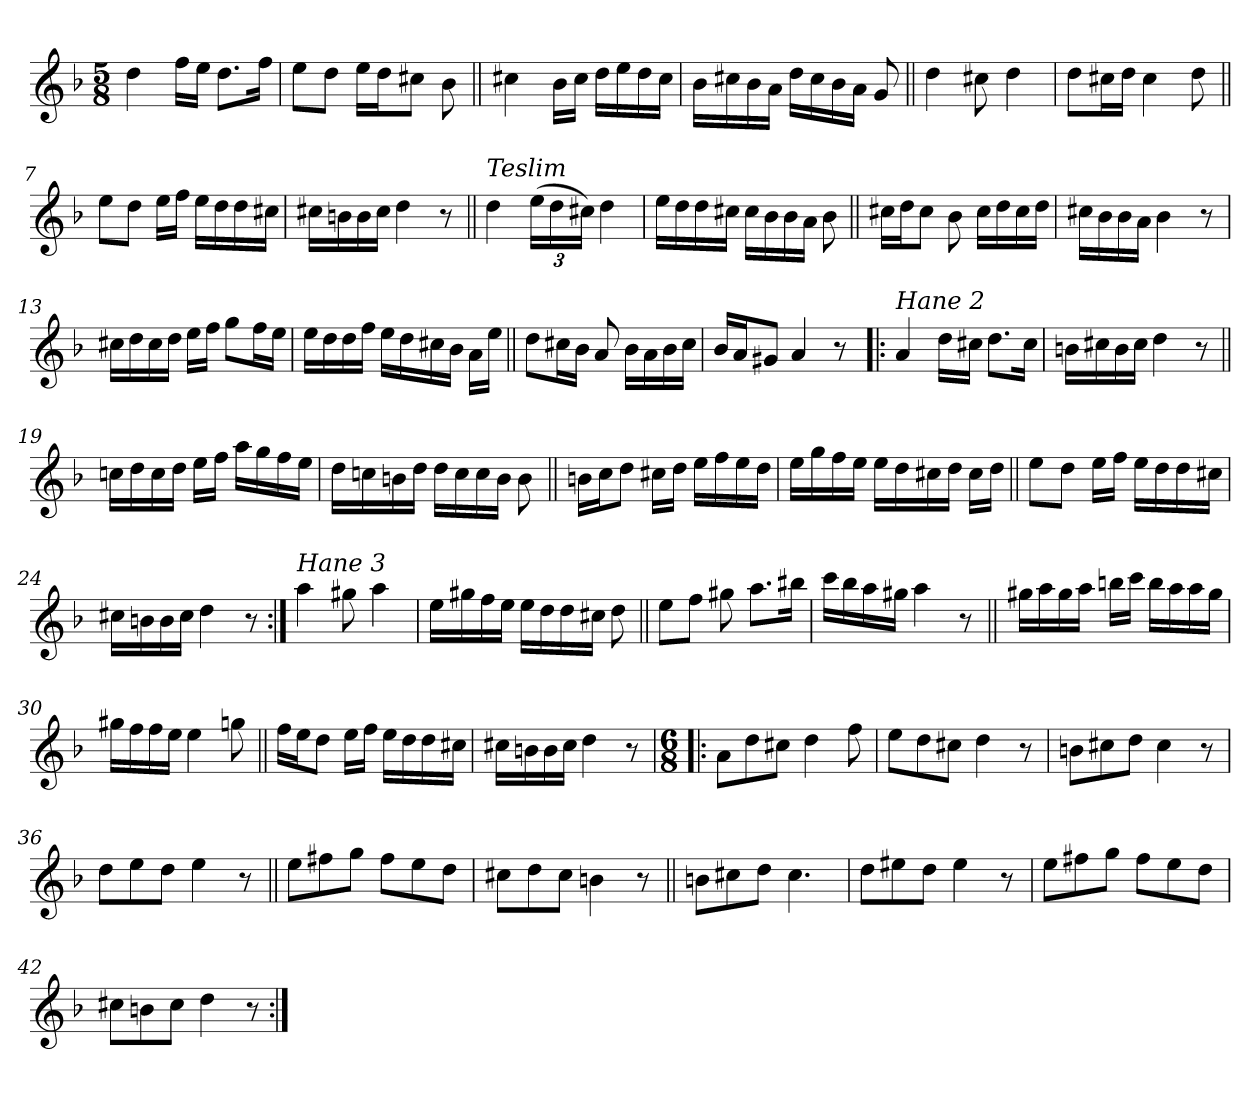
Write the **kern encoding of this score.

**kern
*part1
*staff1
*clefG2
*k[b-]
*F:
*M5/8
=1
4dd\
16ff\LL
16ee\JJ
8.dd\L
16ff\Jk
=2
8ee\L
8dd\J
16ee\LL
16dd\J
8cc#X\J
8b-\
=3||
4cc#X\
16b-\LL
16cc#\JJ
16dd\LL
16ee\
16dd\
16cc#\JJ
=4
16b-\LL
16cc#X\
16b-\
16a\JJ
16dd\LL
16cc#\
16b-\
16a\JJ
8g/
!!LO:LB:g=z
=5||
4dd\
8cc#X\
4dd\
=6
8dd\L
16cc#X\L
16dd\JJ
4cc#\
8dd\
=7||
8ee\L
8dd\J
16ee\LL
16ff\JJ
16ee\LL
16dd\
16dd\
16cc#X\JJ
=8
16cc#X\LL
16bn\
16b\
16cc#\JJ
4dd\
8r
!!LO:LB:g=z
=9||
!LO:TX:a:i:t=Teslim
4dd\
*Xbrackettup
(>24ee\LL
24dd\
24cc#X\JJ)
4dd\
=10
16ee\LL
16dd\
16dd\
16cc#X\JJ
16cc#\LL
16b-\
16b-\
16a\JJ
8b-\
=11||
16cc#X\LL
16dd\J
8cc#\J
8b-\
16cc#\LL
16dd\
16cc#\
16dd\JJ
=12
16cc#X\LL
16b-\
16b-\
16a\JJ
4b-\
8r
=13
16cc#X\LL
16dd\
16cc#\
16dd\JJ
16ee\LL
16ff\JJ
8gg\L
16ff\L
16ee\JJ
!!LO:LB:g=z
=14
16ee\LL
16dd\
16dd\
16ff\JJ
16ee\LL
16dd\
16cc#X\
16b-\JJ
16a\LL
16ee\JJ
=15||
8dd\L
16cc#X\L
16b-\JJ
8a/
16b-\LL
16a\
16b-\
16cc#\JJ
=16
16b-/LL
16a/J
8g#X/J
4a/
8r
=17!|:
!LO:TX:a:i:t=Hane 2
4a/
16dd\LL
16cc#X\JJ
8.dd\L
16cc#\Jk
=18
16bn\LL
16cc#X\
16b\
16cc#\JJ
4dd\
8r
!!LO:LB:g=z
=19||
16ccn\LL
16dd\
16cc\
16dd\JJ
16ee\LL
16ff\JJ
16aa\LL
16gg\
16ff\
16ee\JJ
=20
16dd\LL
16ccn\
16bn\
16dd\JJ
16dd\LL
16cc\
16cc\
16b\JJ
8b\
=21||
16bn\LL
16cc\J
8dd\J
16cc#X\LL
16dd\JJ
16ee\LL
16ff\
16ee\
16dd\JJ
=22
16ee\LL
16gg\
16ff\
16ee\JJ
16ee\LL
16dd\
16cc#X\
16dd\JJ
16cc#\LL
16dd\JJ
!!LO:LB:g=z
=23||
8ee\L
8dd\J
16ee\LL
16ff\JJ
16ee\LL
16dd\
16dd\
16cc#X\JJ
=24
16cc#X\LL
16bn\
16b\
16cc#\JJ
4dd\
8r
=25:|!
!LO:TX:a:i:t=Hane 3
4aa\
8gg#X\
4aa\
=26
16ee\LL
16gg#X\
16ff\
16ee\JJ
16ee\LL
16dd\
16dd\
16cc#X\JJ
8dd\
!!LO:LB:g=z
=27||
8ee\L
8ff\J
8gg#X\
8.aa\L
16bb#X\Jk
=28
16ccc\LL
16bb-\
16aa\
16gg#X\JJ
4aa\
8r
=29||
16gg#X\LL
16aa\
16gg#\
16aa\JJ
16bbn\LL
16ccc\JJ
16bb\LL
16aa\
16aa\
16gg#\JJ
=30
16gg#X\LL
16ff\
16ff\
16ee\JJ
4ee\
8ggn\
!!LO:LB:g=z
=31||
16ff\LL
16ee\J
8dd\J
16ee\LL
16ff\JJ
16ee\LL
16dd\
16dd\
16cc#X\JJ
=32
16cc#X\LL
16bn\
16b\
16cc#\JJ
4dd\
8r
=33!|:
*M6/8
8a\L
8dd\
8cc#X\J
4dd\
8ff\
=34
8ee\L
8dd\
8cc#X\J
4dd\
8r
!!LO:LB:g=z
=35
8bn\L
8cc#X\
8dd\J
4cc#\
8r
=36
8dd\L
8ee\
8dd\J
4ee\
8r
=37||
8ee\L
8ff#X\
8gg\J
8ff#\L
8ee\
8dd\J
=38
8cc#X\L
8dd\
8cc#\J
4bn\
8r
!!LO:PB:g=z
=39||
8bn\L
8cc#X\
8dd\J
4.cc#\
=40
8dd\L
8ee#X\
8dd\J
4ee#\
8r
=41
8ee\L
8ff#X\
8gg\J
8ff#\L
8ee\
8dd\J
=42
8cc#X\L
8bn\
8cc#\J
4dd\
8r
=:|!
*-
